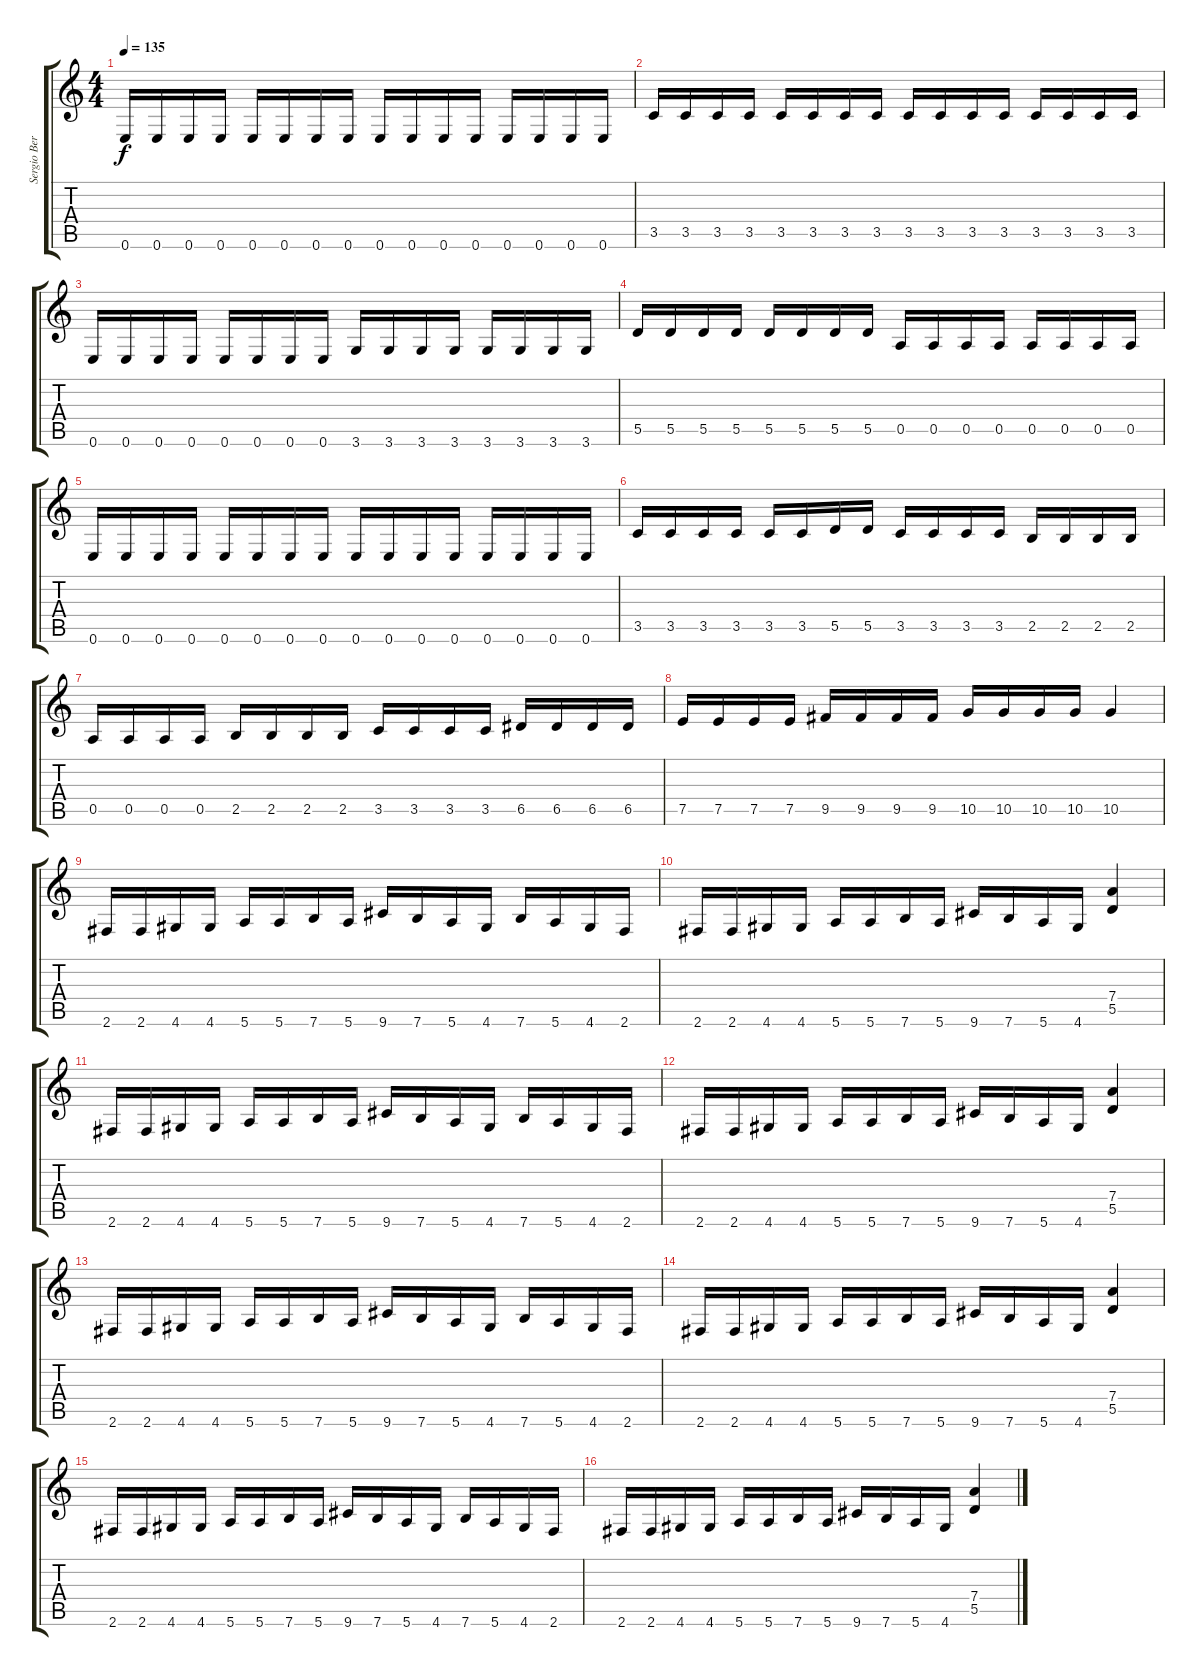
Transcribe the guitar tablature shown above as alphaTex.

\track ("Sergio Berdichevsky" "Sergio Ber") {instrument distortionguitar}
\staff {score tabs}
\tuning (E4 B3 G3 D3 A2 E2) {hide}
\ts (4 4)
\tempo 135
\clef g2
\ks c
0.6.16{dy f} 0.6.16 0.6.16 0.6.16 0.6.16 0.6.16 0.6.16 0.6.16 0.6.16 0.6.16 0.6.16 0.6.16 0.6.16 0.6.16 0.6.16 0.6.16 |
3.5.16 3.5.16 3.5.16 3.5.16 3.5.16 3.5.16 3.5.16 3.5.16 3.5.16 3.5.16 3.5.16 3.5.16 3.5.16 3.5.16 3.5.16 3.5.16 |
0.6.16 0.6.16 0.6.16 0.6.16 0.6.16 0.6.16 0.6.16 0.6.16 3.6.16 3.6.16 3.6.16 3.6.16 3.6.16 3.6.16 3.6.16 3.6.16 |
5.5.16 5.5.16 5.5.16 5.5.16 5.5.16 5.5.16 5.5.16 5.5.16 0.5.16 0.5.16 0.5.16 0.5.16 0.5.16 0.5.16 0.5.16 0.5.16 |
0.6.16 0.6.16 0.6.16 0.6.16 0.6.16 0.6.16 0.6.16 0.6.16 0.6.16 0.6.16 0.6.16 0.6.16 0.6.16 0.6.16 0.6.16 0.6.16 |
3.5.16 3.5.16 3.5.16 3.5.16 3.5.16 3.5.16 5.5.16 5.5.16 3.5.16 3.5.16 3.5.16 3.5.16 2.5.16 2.5.16 2.5.16 2.5.16 |
0.5.16 0.5.16 0.5.16 0.5.16 2.5.16 2.5.16 2.5.16 2.5.16 3.5.16 3.5.16 3.5.16 3.5.16 6.5.16 6.5.16 6.5.16 6.5.16 |
7.5.16 7.5.16 7.5.16 7.5.16 9.5.16 9.5.16 9.5.16 9.5.16 10.5.16 10.5.16 10.5.16 10.5.16 10.5.4 |
2.6.16 2.6.16 4.6.16 4.6.16 5.6.16 5.6.16 7.6.16 5.6.16 9.6.16 7.6.16 5.6.16 4.6.16 7.6.16 5.6.16 4.6.16 2.6.16 |
2.6.16 2.6.16 4.6.16 4.6.16 5.6.16 5.6.16 7.6.16 5.6.16 9.6.16 7.6.16 5.6.16 4.6.16 (7.4 5.5).4 |
2.6.16 2.6.16 4.6.16 4.6.16 5.6.16 5.6.16 7.6.16 5.6.16 9.6.16 7.6.16 5.6.16 4.6.16 7.6.16 5.6.16 4.6.16 2.6.16 |
2.6.16 2.6.16 4.6.16 4.6.16 5.6.16 5.6.16 7.6.16 5.6.16 9.6.16 7.6.16 5.6.16 4.6.16 (7.4 5.5).4 |
2.6.16 2.6.16 4.6.16 4.6.16 5.6.16 5.6.16 7.6.16 5.6.16 9.6.16 7.6.16 5.6.16 4.6.16 7.6.16 5.6.16 4.6.16 2.6.16 |
2.6.16 2.6.16 4.6.16 4.6.16 5.6.16 5.6.16 7.6.16 5.6.16 9.6.16 7.6.16 5.6.16 4.6.16 (7.4 5.5).4 |
2.6.16 2.6.16 4.6.16 4.6.16 5.6.16 5.6.16 7.6.16 5.6.16 9.6.16 7.6.16 5.6.16 4.6.16 7.6.16 5.6.16 4.6.16 2.6.16 |
2.6.16 2.6.16 4.6.16 4.6.16 5.6.16 5.6.16 7.6.16 5.6.16 9.6.16 7.6.16 5.6.16 4.6.16 (7.4 5.5).4
